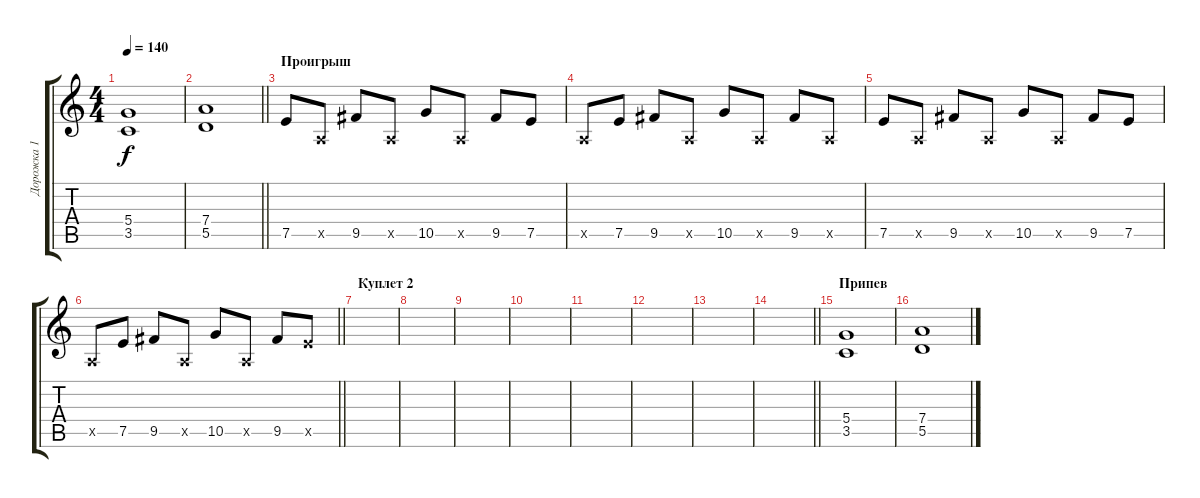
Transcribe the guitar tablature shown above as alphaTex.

\track ("Дорожка 1" "Дорожка 1") {instrument distortionguitar}
\staff {score tabs}
\tuning (E4 B3 G3 D3 A2 E2) {hide}
\ts (4 4)
\tempo 140
\clef g2
\ks c
(5.4 3.5).1{dy f} |
\barLineRight lightlight
(7.4 5.5).1 |
\section ("" "Проигрыш")
7.5.8 0.5{x}.8 9.5.8 0.5{x}.8 10.5.8 0.5{x}.8 9.5.8 7.5.8 |
0.5{x}.8 7.5.8 9.5.8 0.5{x}.8 10.5.8 0.5{x}.8 9.5.8 0.5{x}.8 |
7.5.8 0.5{x}.8 9.5.8 0.5{x}.8 10.5.8 0.5{x}.8 9.5.8 7.5.8 |
\barLineRight lightlight
0.5{x}.8 7.5.8 9.5.8 0.5{x}.8 10.5.8 0.5{x}.8 9.5.8 7.5{x}.8 |
\section ("" "Куплет 2")
|
|
|
|
|
|
|
\barLineRight lightlight
|
\section ("" "Припев")
(5.4 3.5).1 |
(7.4 5.5).1
